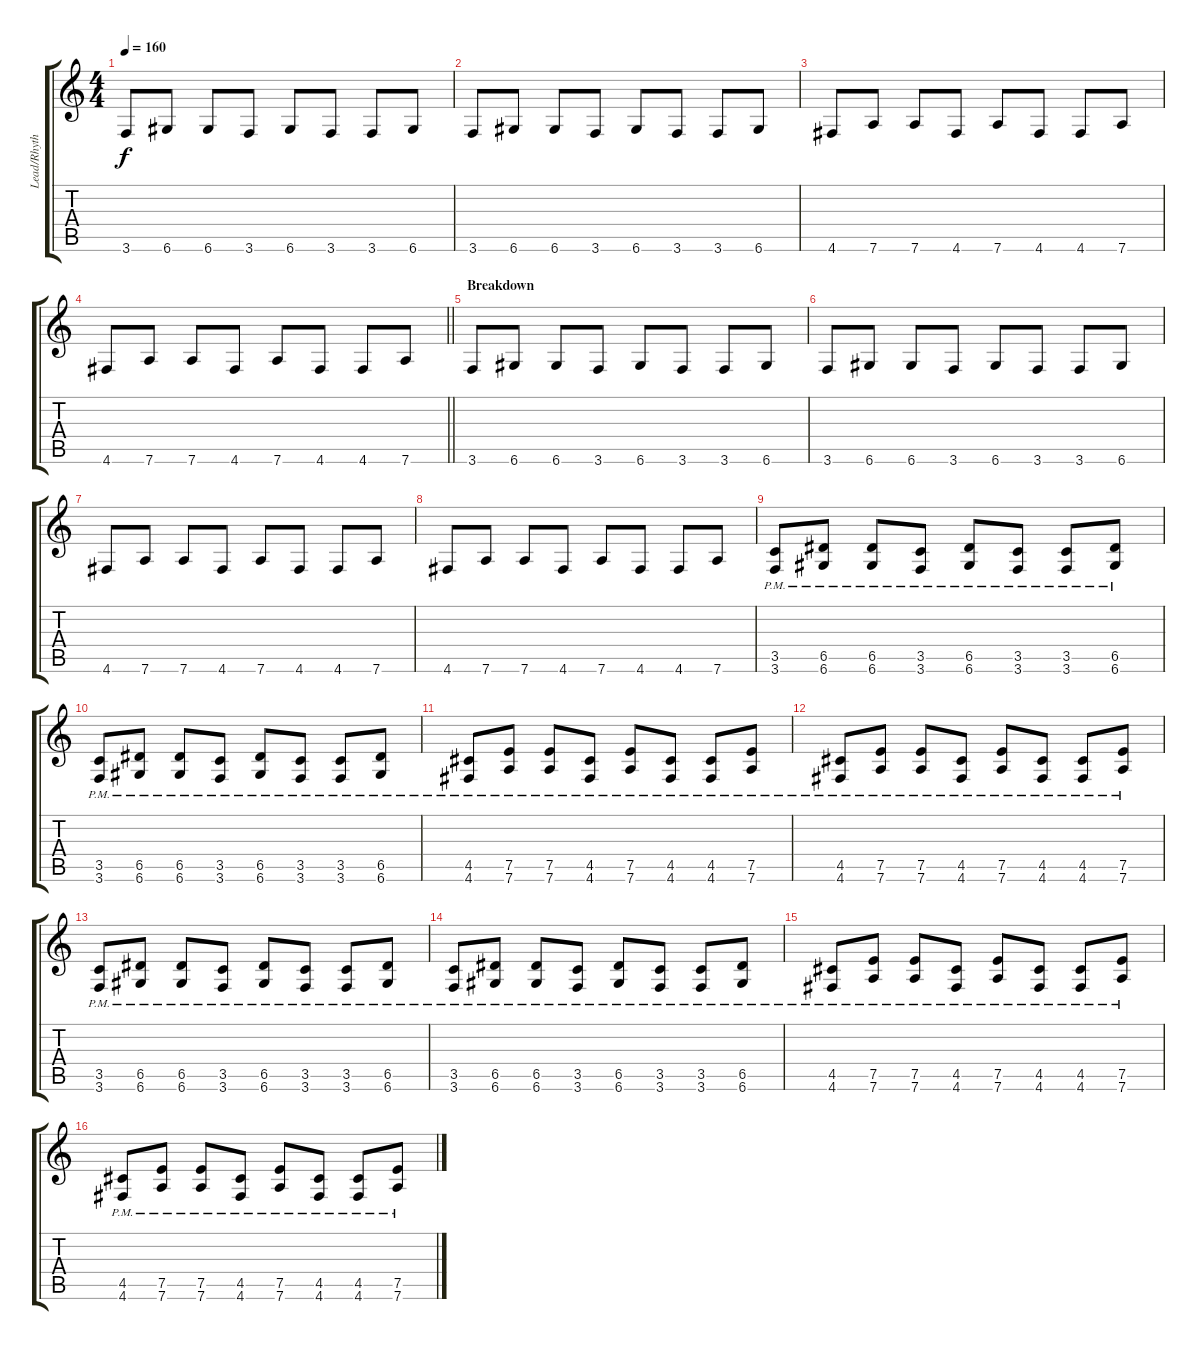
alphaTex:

\track ("Lead/Rhythm (Distortion)" "Lead/Rhyth") {instrument overdrivenguitar}
\staff {score tabs}
\tuning (E4 B3 G3 D3 A2 D2) {hide}
\ts (4 4)
\tempo 160
\clef g2
\ks c
3.6.8{dy f} 6.6.8 6.6.8 3.6.8 6.6.8 3.6.8 3.6.8 6.6.8 |
3.6.8 6.6.8 6.6.8 3.6.8 6.6.8 3.6.8 3.6.8 6.6.8 |
4.6.8 7.6.8 7.6.8 4.6.8 7.6.8 4.6.8 4.6.8 7.6.8 |
\barLineRight lightlight
4.6.8 7.6.8 7.6.8 4.6.8 7.6.8 4.6.8 4.6.8 7.6.8 |
\section ("" "Breakdown")
3.6.8 6.6.8 6.6.8 3.6.8 6.6.8 3.6.8 3.6.8 6.6.8 |
3.6.8 6.6.8 6.6.8 3.6.8 6.6.8 3.6.8 3.6.8 6.6.8 |
4.6.8 7.6.8 7.6.8 4.6.8 7.6.8 4.6.8 4.6.8 7.6.8 |
4.6.8 7.6.8 7.6.8 4.6.8 7.6.8 4.6.8 4.6.8 7.6.8 |
(3.5{pm} 3.6{pm}).8 (6.5{pm} 6.6{pm}).8 (6.5{pm} 6.6{pm}).8 (3.5{pm} 3.6{pm}).8 (6.5{pm} 6.6{pm}).8 (3.5{pm} 3.6{pm}).8 (3.5{pm} 3.6{pm}).8 (6.5{pm} 6.6{pm}).8 |
(3.5{pm} 3.6{pm}).8 (6.5{pm} 6.6{pm}).8 (6.5{pm} 6.6{pm}).8 (3.5{pm} 3.6{pm}).8 (6.5{pm} 6.6{pm}).8 (3.5{pm} 3.6{pm}).8 (3.5{pm} 3.6).8 (6.5{pm} 6.6{pm}).8 |
(4.5{pm} 4.6{pm}).8 (7.5{pm} 7.6{pm}).8 (7.5{pm} 7.6{pm}).8 (4.5{pm} 4.6{pm}).8 (7.5{pm} 7.6{pm}).8 (4.5{pm} 4.6{pm}).8 (4.5{pm} 4.6{pm}).8 (7.5{pm} 7.6{pm}).8 |
(4.5{pm} 4.6{pm}).8 (7.5{pm} 7.6{pm}).8 (7.5{pm} 7.6{pm}).8 (4.5{pm} 4.6{pm}).8 (7.5{pm} 7.6{pm}).8 (4.5{pm} 4.6{pm}).8 (4.5{pm} 4.6{pm}).8 (7.5{pm} 7.6{pm}).8 |
(3.5{pm} 3.6{pm}).8 (6.5{pm} 6.6{pm}).8 (6.5{pm} 6.6{pm}).8 (3.5{pm} 3.6{pm}).8 (6.5{pm} 6.6{pm}).8 (3.5{pm} 3.6{pm}).8 (3.5{pm} 3.6{pm}).8 (6.5{pm} 6.6{pm}).8 |
(3.5{pm} 3.6{pm}).8 (6.5{pm} 6.6{pm}).8 (6.5{pm} 6.6{pm}).8 (3.5{pm} 3.6{pm}).8 (6.5{pm} 6.6{pm}).8 (3.5{pm} 3.6{pm}).8 (3.5{pm} 3.6).8 (6.5{pm} 6.6{pm}).8 |
(4.5{pm} 4.6{pm}).8 (7.5{pm} 7.6{pm}).8 (7.5{pm} 7.6{pm}).8 (4.5{pm} 4.6{pm}).8 (7.5{pm} 7.6{pm}).8 (4.5{pm} 4.6{pm}).8 (4.5{pm} 4.6{pm}).8 (7.5{pm} 7.6{pm}).8 |
(4.5{pm} 4.6{pm}).8 (7.5{pm} 7.6{pm}).8 (7.5{pm} 7.6{pm}).8 (4.5{pm} 4.6{pm}).8 (7.5{pm} 7.6{pm}).8 (4.5{pm} 4.6{pm}).8 (4.5{pm} 4.6{pm}).8 (7.5{pm} 7.6{pm}).8
